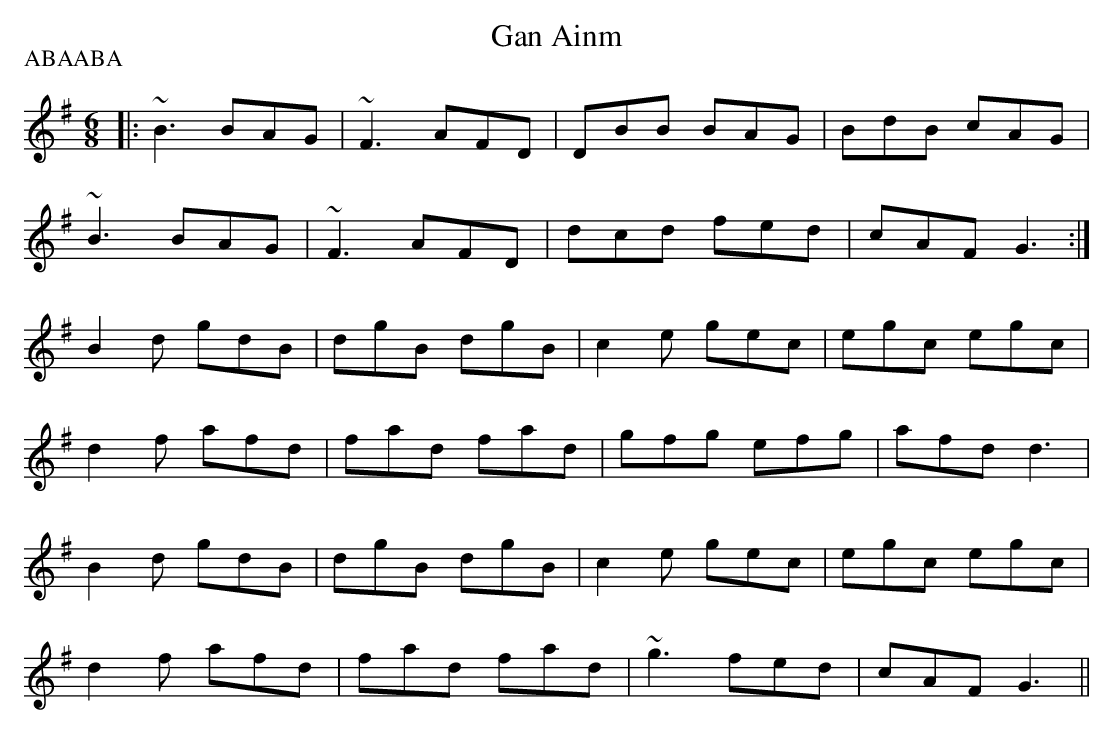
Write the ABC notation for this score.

X:1
T:Gan Ainm
P:ABAABA
M:6/8
L:1/8
K:G
|:~B3 BAG|~F3 AFD|DBB BAG|BdB cAG|!
~B3 BAG|~F3 AFD|dcd fed|cAF G3:|!
B2d gdB|dgB dgB|c2e gec|egc egc|!
d2f afd|fad fad|gfg efg|afd d3|!
B2d gdB|dgB dgB|c2e gec|egc egc|!
d2f afd|fad fad|~g3 fed|cAF G3||!
